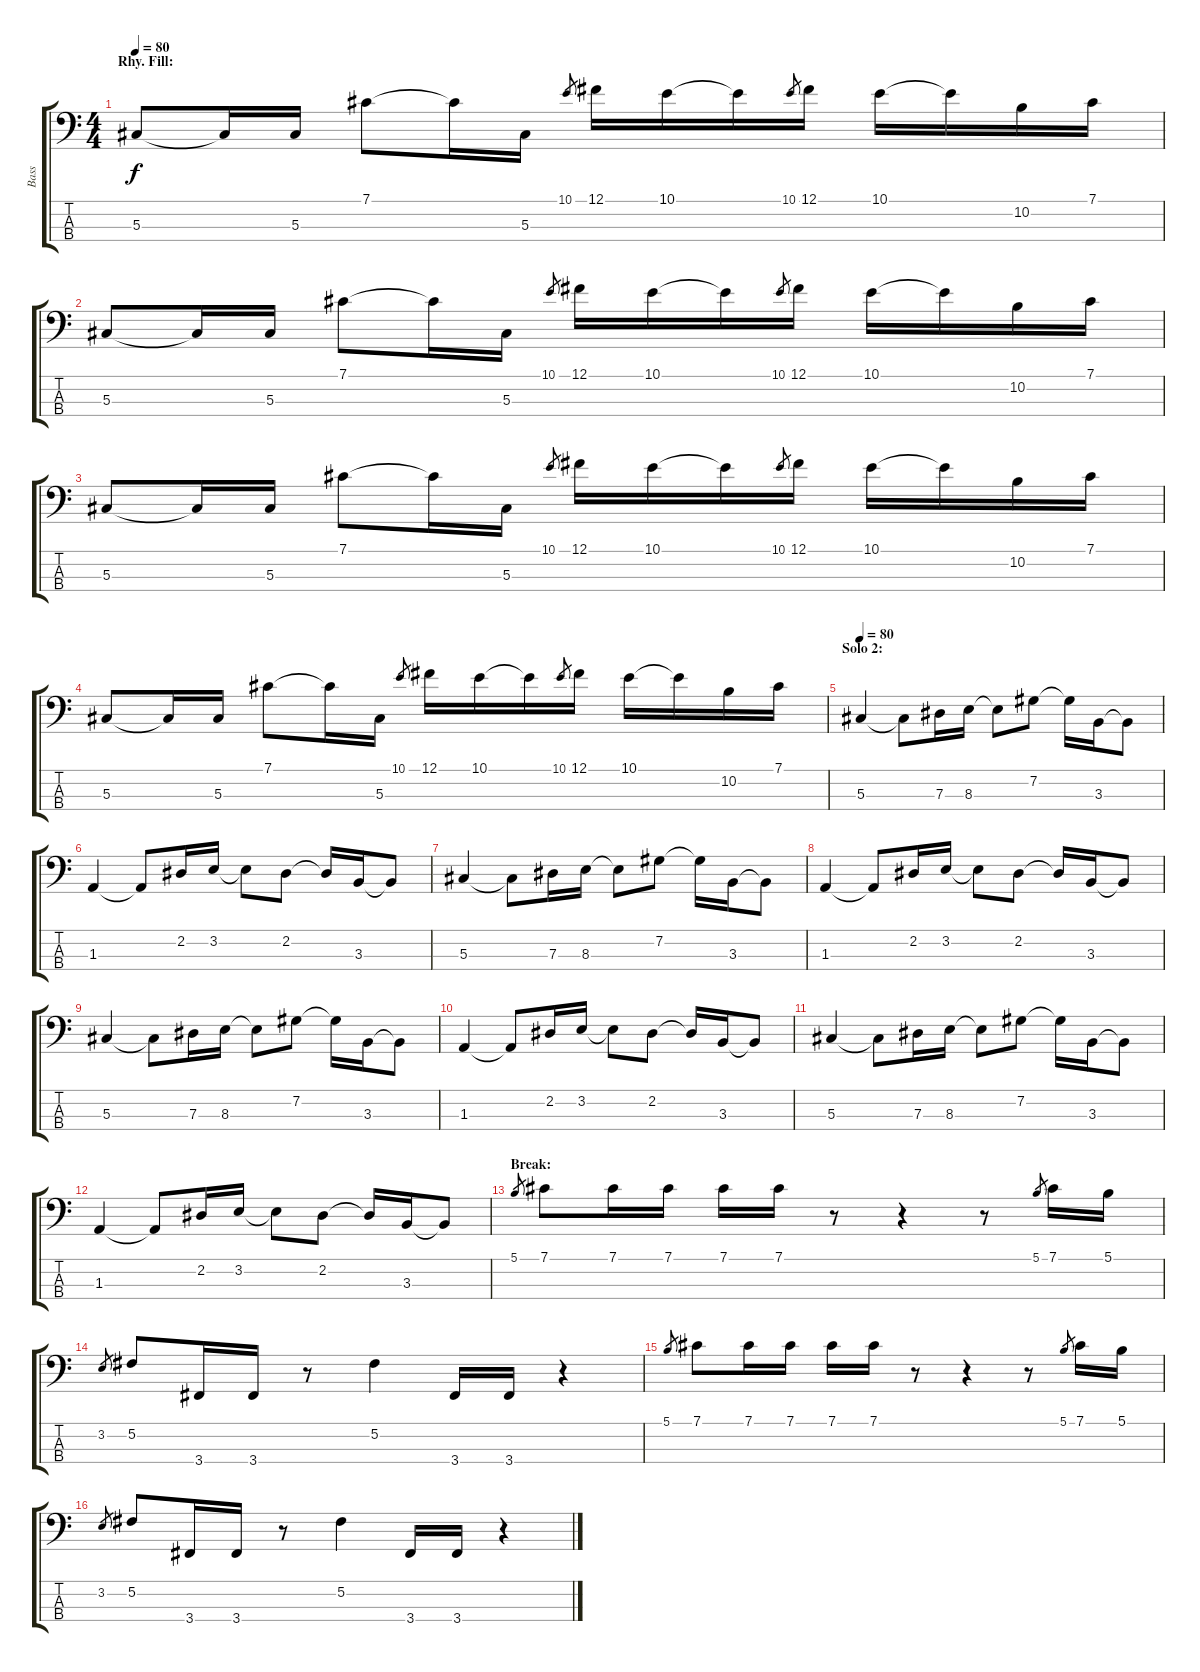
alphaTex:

\track ("Bass" "Bass") {instrument electricbasspick}
\staff {score tabs}
\tuning (Gb2 Db2 Ab1 Eb1) {hide}
\ts (4 4)
\section ("" "Rhy. Fill:")
\tempo 80
\clef f4
\ks c
5.3.8{dy f} 5.3{t}.16 5.3.16 7.1.8 7.1{t}.16 5.3.16 10.1.8{gr} 12.1.16 10.1.16 10.1{t}.16 10.1.8{gr} 12.1.16 10.1.16 10.1{t}.16 10.2.16 7.1.16 |
5.3.8 5.3{t}.16 5.3.16 7.1.8 7.1{t}.16 5.3.16 10.1.8{gr} 12.1.16 10.1.16 10.1{t}.16 10.1.8{gr} 12.1.16 10.1.16 10.1{t}.16 10.2.16 7.1.16 |
5.3.8 5.3{t}.16 5.3.16 7.1.8 7.1{t}.16 5.3.16 10.1.8{gr} 12.1.16 10.1.16 10.1{t}.16 10.1.8{gr} 12.1.16 10.1.16 10.1{t}.16 10.2.16 7.1.16 |
5.3.8 5.3{t}.16 5.3.16 7.1.8 7.1{t}.16 5.3.16 10.1.8{gr} 12.1.16 10.1.16 10.1{t}.16 10.1.8{gr} 12.1.16 10.1.16 10.1{t}.16 10.2.16 7.1.16 |
\section ("" "Solo 2:")
\tempo 80
5.3.4 5.3{t}.8 7.3.16 8.3.16 8.3{t}.8 7.2.8 7.2{t}.16 3.3.16 3.3{t}.8 |
1.3.4 1.3{t}.8 2.2.16 3.2.16 3.2{t}.8 2.2.8 2.2{t}.16 3.3.16 3.3{t}.8 |
5.3.4 5.3{t}.8 7.3.16 8.3.16 8.3{t}.8 7.2.8 7.2{t}.16 3.3.16 3.3{t}.8 |
1.3.4 1.3{t}.8 2.2.16 3.2.16 3.2{t}.8 2.2.8 2.2{t}.16 3.3.16 3.3{t}.8 |
5.3.4 5.3{t}.8 7.3.16 8.3.16 8.3{t}.8 7.2.8 7.2{t}.16 3.3.16 3.3{t}.8 |
1.3.4 1.3{t}.8 2.2.16 3.2.16 3.2{t}.8 2.2.8 2.2{t}.16 3.3.16 3.3{t}.8 |
5.3.4 5.3{t}.8 7.3.16 8.3.16 8.3{t}.8 7.2.8 7.2{t}.16 3.3.16 3.3{t}.8 |
1.3.4 1.3{t}.8 2.2.16 3.2.16 3.2{t}.8 2.2.8 2.2{t}.16 3.3.16 3.3{t}.8 |
\section ("" "Break:")
5.1.8{gr} 7.1.8 7.1.16 7.1.16 7.1.16 7.1.16 r.8 r.4 r.8 5.1.8{gr} 7.1.16 5.1.16 |
3.2.8{gr} 5.2.8 3.4.16 3.4.16 r.8 5.2.4 3.4.16 3.4.16 r.4 |
5.1.8{gr} 7.1.8 7.1.16 7.1.16 7.1.16 7.1.16 r.8 r.4 r.8 5.1.8{gr} 7.1.16 5.1.16 |
3.2.8{gr} 5.2.8 3.4.16 3.4.16 r.8 5.2.4 3.4.16 3.4.16 r.4
